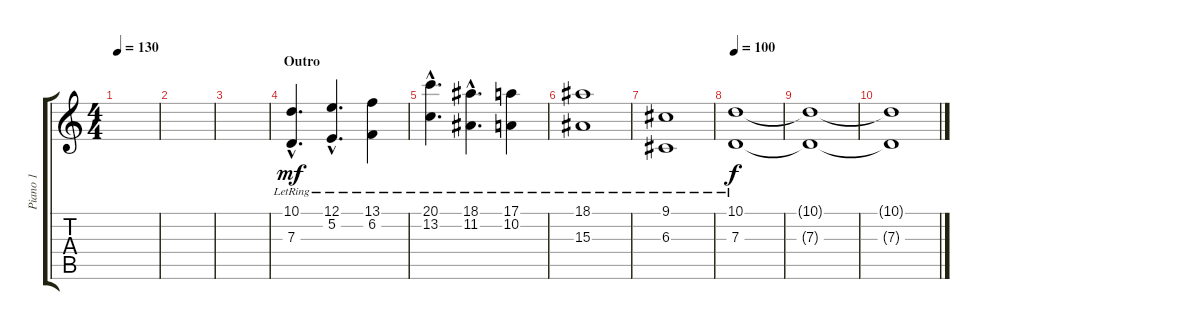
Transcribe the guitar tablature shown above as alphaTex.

\track ("Piano 1" "Piano 1") {instrument brightacousticpiano}
\staff {score tabs}
\tuning (E4 B3 G3 D3 A2 E2) {hide}
\ts (4 4)
\tempo 130
\clef g2
\ks c
|
|
|
\section ("" "Outro")
(10.1{hac lr} 7.3{hac lr}).4{d dy mf} (12.1{hac lr} 5.2{hac lr}).4{d} (13.1{lr} 6.2{lr}).4 |
(20.1{hac lr} 13.2{hac lr}).4{d} (18.1{hac lr} 11.2{hac lr}).4{d} (17.1{lr} 10.2{lr}).4 |
(18.1{lr} 15.3{lr}).1 |
(9.1 6.3{lr}).1 |
\tempo 100
(10.1{lr} 7.3{lr}).1{dy f volume 10} |
(10.1{t} 7.3{t}).1 |
(10.1{t} 7.3{t}).1
